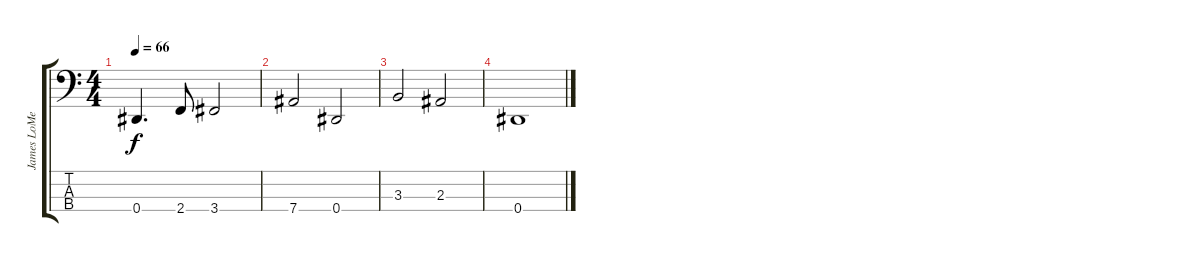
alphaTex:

\track ("James LoMenzo" "James LoMe") {instrument electricbassfinger}
\staff {score tabs}
\tuning (Gb2 Db2 Ab1 Eb1) {hide}
\ts (4 4)
\tempo 66
\clef f4
\ks c
0.4.4{d dy f} 2.4.8 3.4.2 |
7.4.2 0.4.2 |
3.3.2 2.3.2 |
0.4.1
